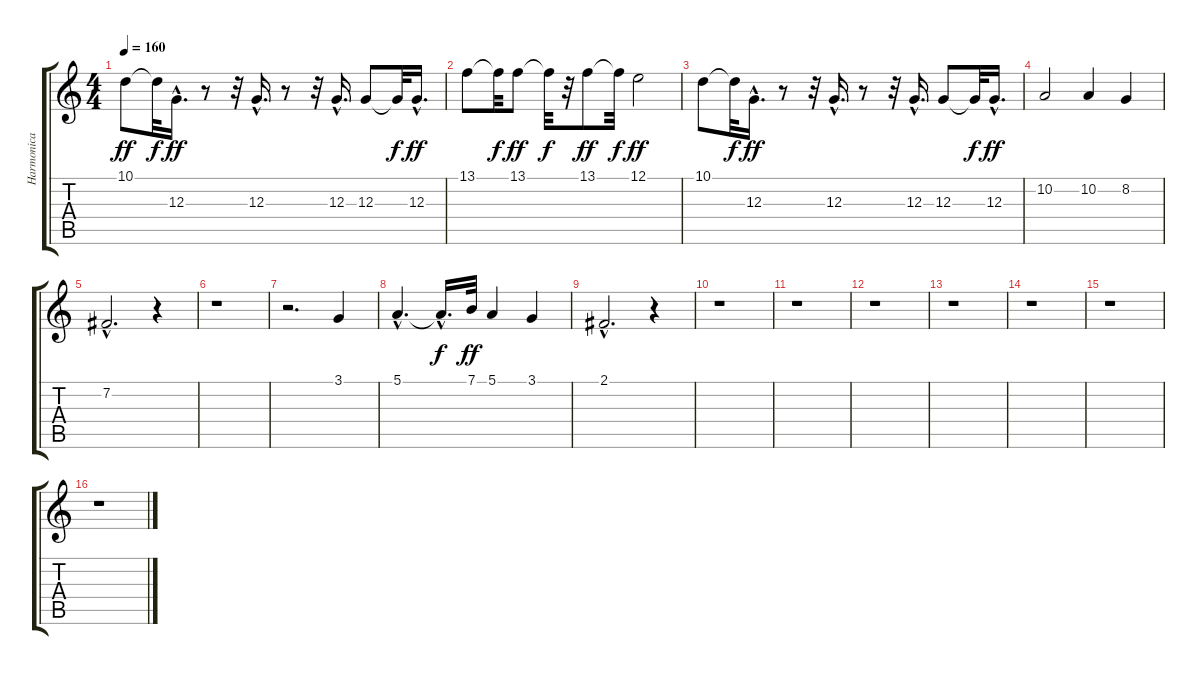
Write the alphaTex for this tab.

\track ("Harmonica" "Harmonica") {instrument harmonica}
\staff {score tabs}
\tuning (E4 B3 G3 D3 A2 E2) {hide}
\ts (4 4)
\tempo 160
\clef g2
\ks c
10.1.8{dy ff} 10.1{t}.32{dy f} 12.3{hac}.16{d dy ff} r.8 r.32 12.3{hac}.16{d} r.8 r.32 12.3{hac}.16{d} 12.3.8 12.3{t}.32{dy f} 12.3{hac}.16{d dy ff} |
13.1.8 13.1{t}.32{dy f} 13.1.8{dy ff} 13.1{t}.32{dy f} r.32 13.1.8{dy ff} 13.1{t}.32{dy f} 12.1.2{dy ff} |
10.1.8 10.1{t}.32{dy f} 12.3{hac}.16{d dy ff} r.8 r.32 12.3{hac}.16{d} r.8 r.32 12.3{hac}.16{d} 12.3.8 12.3{t}.32{dy f} 12.3{hac}.16{d dy ff} |
10.2.2 10.2.4 8.2.4 |
7.2{hac}.2{d} r.4 |
r.1 |
r.2{d} 3.1.4 |
5.1{hac}.4{d} 5.1{hac t}.16{d dy f} 7.1.32{dy ff} 5.1.4 3.1.4 |
2.1{hac}.2{d} r.4 |
r.1 |
r.1 |
r.1 |
r.1 |
r.1 |
r.1 |
r.1
